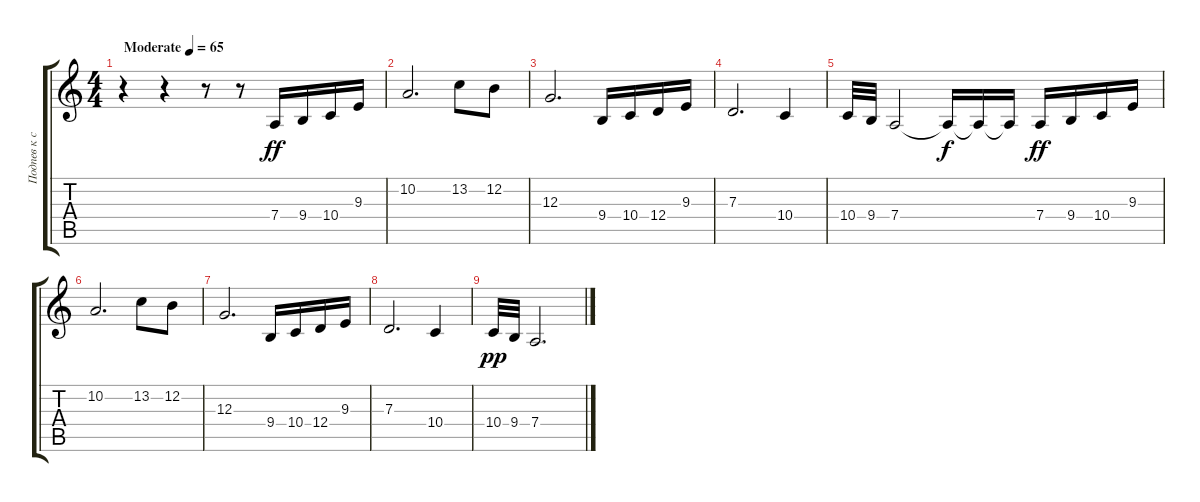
\track ("Подпев к соло" "Подпев к с") {instrument birdtweet}
\staff {score tabs}
\tuning (E4 B3 G3 D3 A2 E2) {hide}
\ts (4 4)
\tempo (65 "Moderate")
\clef g2
\ks c
r.4{dy ff instrument birdtweet} r.4 r.8 r.8 7.4.16 9.4.16 10.4.16 9.3.16 |
10.2.2{d} 13.2.8 12.2.8 |
12.3.2{d} 9.4.16 10.4.16 12.4.16 9.3.16 |
7.3.2{d} 10.4.4 |
10.4.32 9.4.32 7.4.2 7.4{t}.16{dy f} 7.4{t}.16 7.4{t}.16 7.4.16{dy ff} 9.4.16 10.4.16 9.3.16 |
10.2.2{d} 13.2.8 12.2.8 |
12.3.2{d} 9.4.16 10.4.16 12.4.16 9.3.16 |
7.3.2{d} 10.4.4 |
10.4.32{dy pp} 9.4.32 7.4.2{d}
